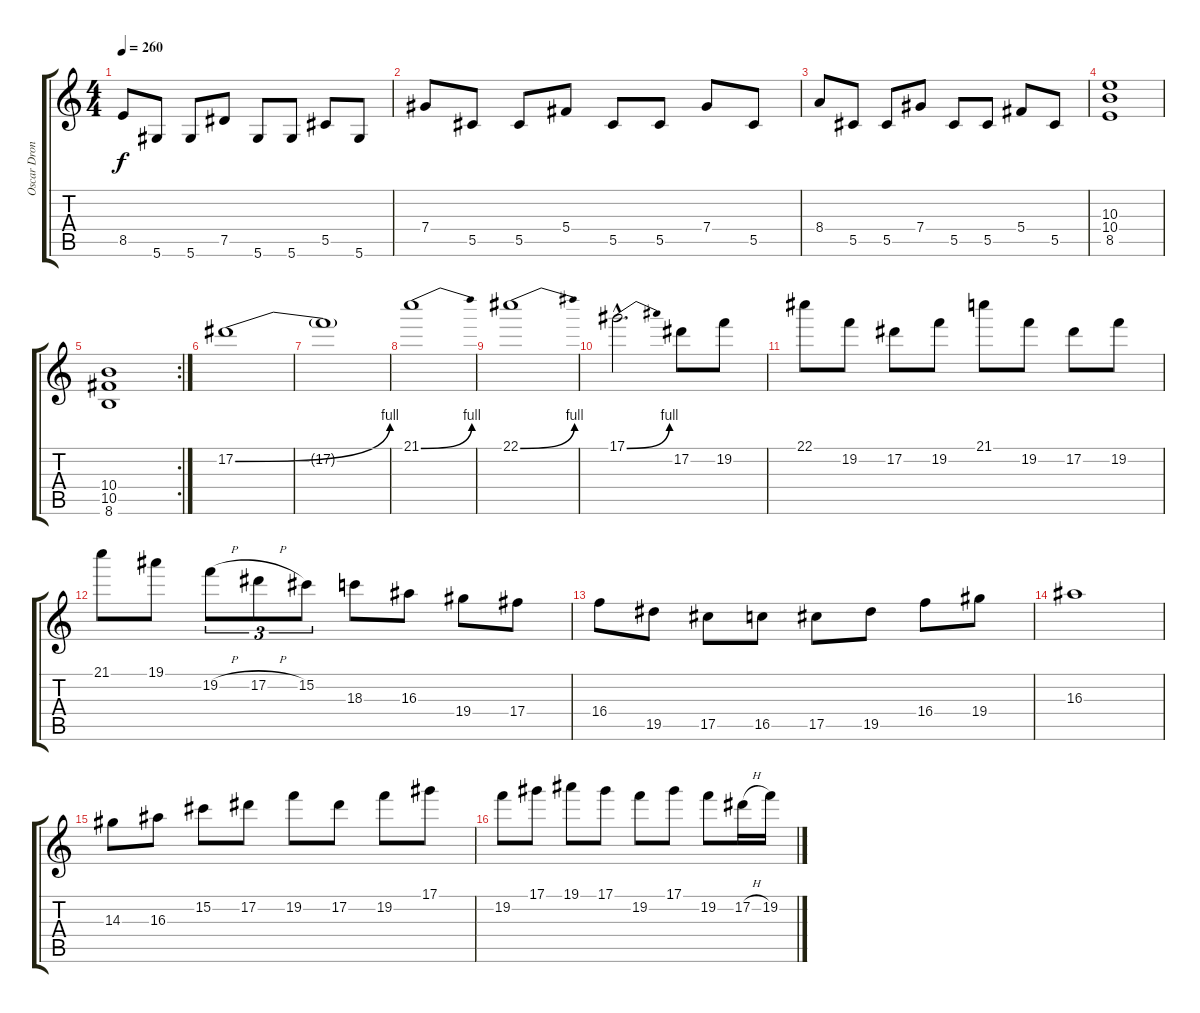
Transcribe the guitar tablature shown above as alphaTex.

\track ("Oscar Dronjak (Rhythm - Lead Guitar)" "Oscar Dron") {instrument distortionguitar}
\staff {score tabs}
\tuning (Eb4 Bb3 Gb3 Db3 Ab2 Eb2) {hide}
\ts (4 4)
\tempo 260
\clef g2
\ks c
8.5.8{dy f} 5.6.8 5.6.8 7.5.8 5.6.8 5.6.8 5.5.8 5.6.8 |
7.4.8 5.5.8 5.5.8 5.4.8 5.5.8 5.5.8 7.4.8 5.5.8 |
8.4.8 5.5.8 5.5.8 7.4.8 5.5.8 5.5.8 5.4.8 5.5.8 |
(10.3 10.4 8.5).1 |
\rc 2
(10.4 10.5 8.6).1 |
17.2{be (bend 0 0 60 4)}.1 |
17.2{t}.1 |
21.1{be (bend 0 0 60 4)}.1 |
22.1{be (bend 0 0 60 4)}.1 |
17.1{be (bend 0 0 60 4) hac}.2{d} 17.2.8 19.2.8 |
22.1.8 19.2.8 17.2.8 19.2.8 21.1.8 19.2.8 17.2.8 19.2.8 |
21.1.8 19.1.8 19.2{h}.8{tu (3 2)} 17.2{h}.8{tu (3 2)} 15.2.8{tu (3 2)} 18.3.8 16.3.8 19.4.8 17.4.8 |
16.4.8 19.5.8 17.5.8 16.5.8 17.5.8 19.5.8 16.4.8 19.4.8 |
16.3.1 |
14.3.8 16.3.8 15.2.8 17.2.8 19.2.8 17.2.8 19.2.8 17.1.8 |
19.2.8 17.1.8 19.1.8 17.1.8 19.2.8 17.1.8 19.2.8 17.2{h}.16 19.2.16
